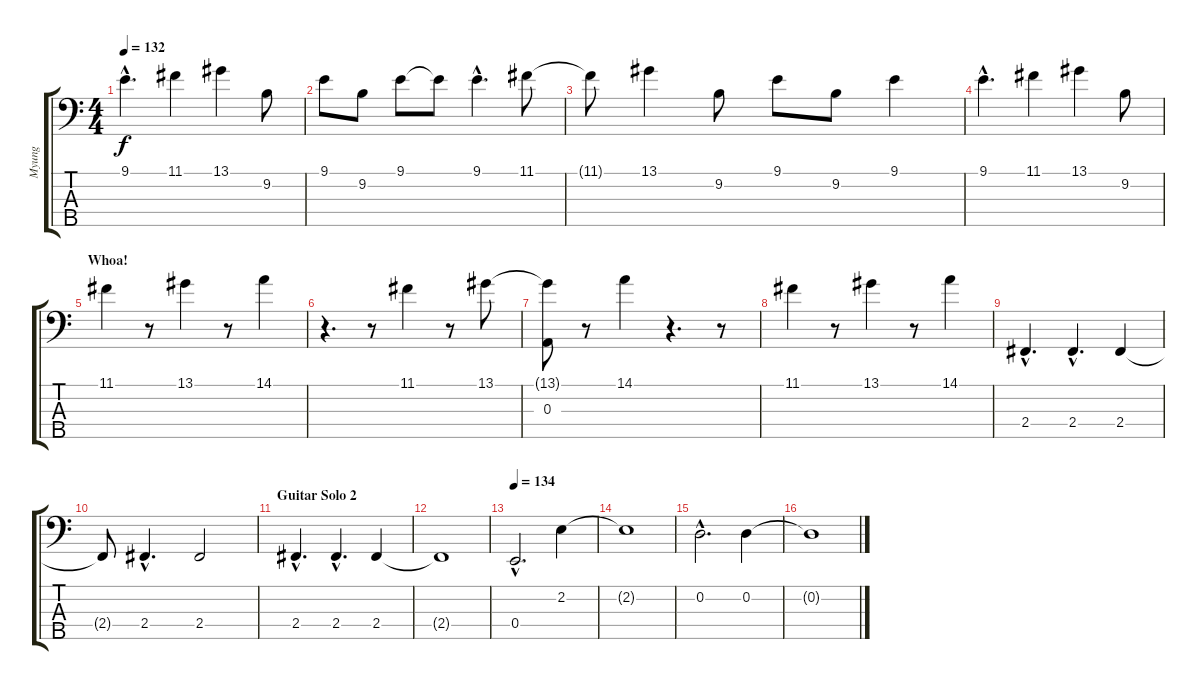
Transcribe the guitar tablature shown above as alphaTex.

\track ("Myung" "Myung") {instrument electricbassfinger}
\staff {score tabs}
\tuning (G2 D2 A1 E1 B0) {hide}
\ts (4 4)
\tempo 132
\clef f4
\ks c
9.1{hac}.4{d dy f} 11.1.4 13.1.4 9.2.8 |
9.1.8 9.2.8 9.1.8 9.1{t}.8 9.1{hac}.4{d} 11.1.8 |
11.1{t}.8 13.1.4 9.2.8 9.1.8 9.2.8 9.1.4 |
9.1{hac}.4{d} 11.1.4 13.1.4 9.2.8 |
\section ("" "Whoa!")
11.1.4 r.8 13.1.4 r.8 14.1.4 |
r.4{d} r.8 11.1.4 r.8 13.1.8 |
(13.1{t} 0.3).8 r.8 14.1.4 r.4{d} r.8 |
11.1.4 r.8 13.1.4 r.8 14.1.4 |
2.4{hac}.4{d} 2.4{hac}.4{d} 2.4.4 |
2.4{t}.8 2.4{hac}.4{d} 2.4.2 |
\section ("" "Guitar Solo 2")
2.4{hac}.4{d} 2.4{hac}.4{d} 2.4.4 |
2.4{t}.1 |
\tempo 134
0.4{hac}.2{d} 2.2.4 |
2.2{t}.1 |
0.2{hac}.2{d} 0.2.4 |
0.2{t}.1
